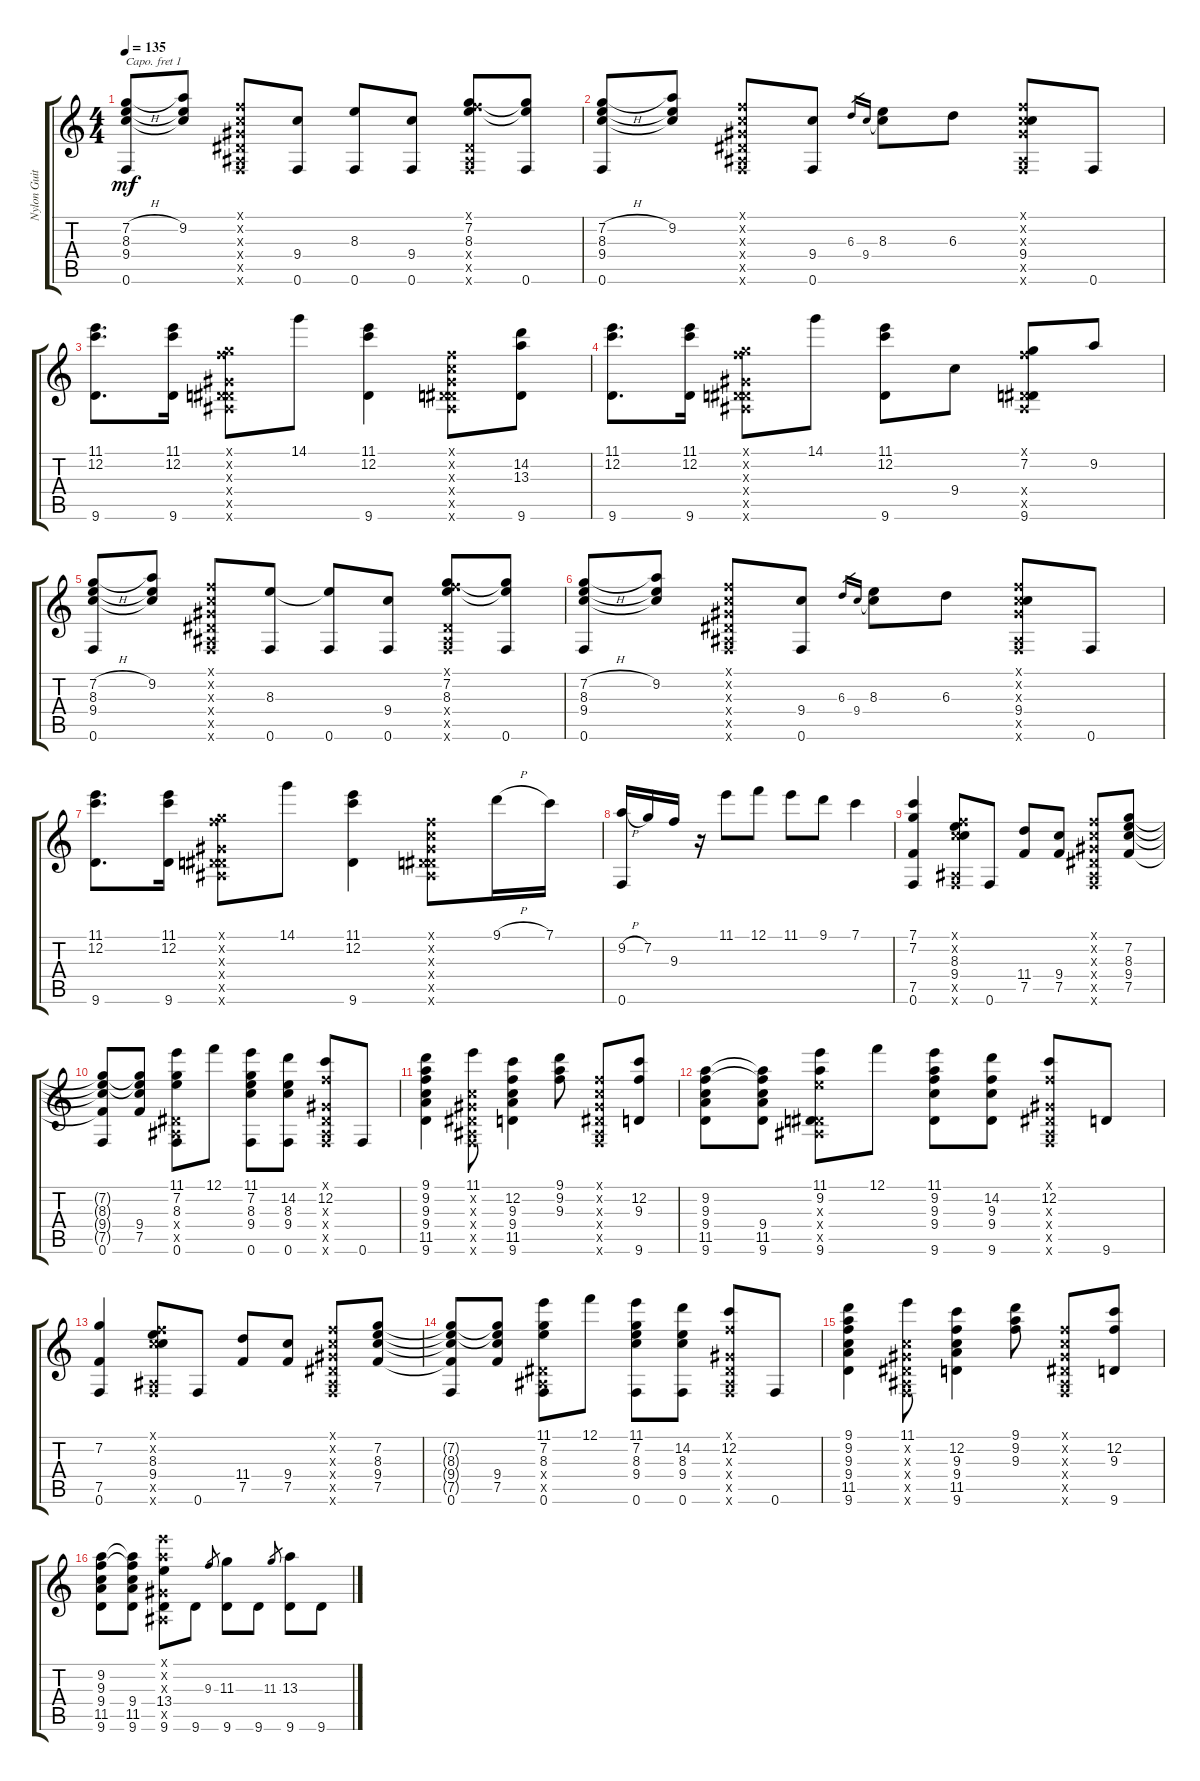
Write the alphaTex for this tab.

\track ("Nylon Guitar" "Nylon Guit") {instrument acousticguitarnylon}
\staff {score tabs}
\capo 1
\tuning (E4 B3 G3 D3 A2 E2) {hide}
\ts (4 4)
\tempo 135
\clef g2
\ks c
(7.2{h} 8.3 9.4 0.6).8{dy mf} (9.2 8.3{t} 9.4{t}).8 (0.1{x} 0.2{x} 0.3{x} 0.4{x} 0.5{x} 0.6{x}).8 (9.4 0.6).8 (8.3 0.6).8 (9.4 0.6).8 (0.1{x} 7.2 8.3 0.4{x} 0.5{x} 0.6{x}).8 (7.2{t} 8.3{t} 0.6).8 |
(7.2{h} 8.3 9.4 0.6).8 (9.2 8.3{t} 9.4{t}).8 (0.1{x} 0.2{x} 0.3{x} 0.4{x} 0.5{x} 0.6{x}).8 (9.4 0.6).8 6.3.16{gr} 9.4.16{gr} (8.3 9.4{t}).8 6.3.8 (0.1{x} 0.2{x} 0.3{x} 9.4 0.5{x} 0.6{x}).8 0.6.8 |
(11.1 12.2 9.6).8{d} (11.1 12.2 9.6).16 (0.1{x} 7.2{x} 0.3{x} 0.4{x} 0.5{x} 9.6{x}).8 14.1.8 (11.1 12.2 9.6).4 (0.1{x} 0.2{x} 0.3{x} 0.4{x} 0.5{x} 9.6{x}).8 (14.2 13.3 9.6).8 |
(11.1 12.2 9.6).8{d} (11.1 12.2 9.6).16 (0.1{x} 7.2{x} 0.3{x} 0.4{x} 0.5{x} 9.6{x}).8 14.1.8 (11.1 12.2 9.6).8 9.4.8 (0.1{x} 7.2 0.4{x} 0.5{x} 9.6).8 9.2.8 |
(7.2{h} 8.3 9.4 0.6).8 (9.2 8.3{t} 9.4{t}).8 (0.1{x} 0.2{x} 0.3{x} 0.4{x} 0.5{x} 0.6{x}).8 (8.3 0.6).8 (8.3{t} 0.6).8 (9.4 0.6).8 (0.1{x} 7.2 8.3 0.4{x} 0.5{x} 0.6{x}).8 (7.2{t} 8.3{t} 0.6).8 |
(7.2{h} 8.3 9.4 0.6).8 (9.2 8.3{t} 9.4{t}).8 (0.1{x} 0.2{x} 0.3{x} 0.4{x} 0.5{x} 0.6{x}).8 (9.4 0.6).8 6.3.16{gr} 9.4.16{gr} (8.3 9.4{t}).8 6.3.8 (0.1{x} 0.2{x} 0.3{x} 9.4 0.5{x} 0.6{x}).8 0.6.8 |
(11.1 12.2 9.6).8{d} (11.1 12.2 9.6).16 (0.1{x} 7.2{x} 0.3{x} 0.4{x} 0.5{x} 9.6{x}).8 14.1.8 (11.1 12.2 9.6).4 (0.1{x} 0.2{x} 0.3{x} 0.4{x} 0.5{x} 9.6{x}).8 9.1{h}.16 7.1.16 |
(9.2{h} 0.6).16 7.2.16 9.3.16 r.16 11.1.8 12.1.8 11.1.8 9.1.8 7.1.4 |
(7.1 7.2 7.5 0.6).4 (0.1{x} 0.2{x} 8.3 9.4 0.5{x} 0.6{x}).8 0.6.8 (11.4 7.5).8 (9.4 7.5).8 (0.1{x} 0.2{x} 0.3{x} 0.4{x} 0.5{x} 0.6{x}).8 (7.2 8.3 9.4 7.5).8 |
(7.2{t} 8.3{t} 9.4{t} 7.5{t} 0.6).8 (7.2{t} 8.3{t} 9.4 7.5).8 (11.1 7.2 8.3 0.4{x} 0.5{x} 0.6).8 12.1.8 (11.1 7.2 8.3 9.4 0.6).8 (14.2 8.3 9.4 0.6).8 (0.1{x} 12.2 0.3{x} 0.4{x} 0.5{x} 0.6{x}).8 0.6.8 |
(9.1 9.2 9.3 9.4 11.5 9.6).4 (11.1 0.2{x} 0.3{x} 0.4{x} 0.5{x} 0.6{x}).8 (12.2 9.3 9.4 11.5 9.6).4 (9.1 9.2 9.3).8 (0.1{x} 0.2{x} 0.3{x} 0.4{x} 0.5{x} 0.6{x}).8 (12.2 9.3 9.6).8 |
(9.2 9.3 9.4 11.5 9.6).8 (9.2{t} 9.3{t} 9.4 11.5 9.6).8 (11.1 9.2 8.3{x} 0.4{x} 0.5{x} 9.6).8 12.1.8 (11.1 9.2 9.3 9.4 9.6).8 (14.2 9.3 9.4 9.6).8 (0.1{x} 12.2 0.3{x} 0.4{x} 0.5{x} 0.6{x}).8 9.6.8 |
(7.2 7.5 0.6).4 (0.1{x} 0.2{x} 8.3 9.4 0.5{x} 0.6{x}).8 0.6.8 (11.4 7.5).8 (9.4 7.5).8 (0.1{x} 0.2{x} 0.3{x} 0.4{x} 0.5{x} 0.6{x}).8 (7.2 8.3 9.4 7.5).8 |
(7.2{t} 8.3{t} 9.4{t} 7.5{t} 0.6).8 (7.2{t} 8.3{t} 9.4 7.5).8 (11.1 7.2 8.3 0.4{x} 0.5{x} 0.6).8 12.1.8 (11.1 7.2 8.3 9.4 0.6).8 (14.2 8.3 9.4 0.6).8 (0.1{x} 12.2 0.3{x} 0.4{x} 0.5{x} 0.6{x}).8 0.6.8 |
(9.1 9.2 9.3 9.4 11.5 9.6).4 (11.1 0.2{x} 0.3{x} 0.4{x} 0.5{x} 0.6{x}).8 (12.2 9.3 9.4 11.5 9.6).4 (9.1 9.2 9.3).8 (0.1{x} 0.2{x} 0.3{x} 0.4{x} 0.5{x} 0.6{x}).8 (12.2 9.3 9.6).8 |
(9.2 9.3 9.4 11.5 9.6).8 (9.2{t} 9.3{t} 9.4 11.5 9.6).8 (11.1{x} 9.2{x} 0.3{x} 13.4 0.5{x} 9.6).8 9.6.8 9.3.8{gr} (11.3 9.6).8 9.6.8 11.3.8{gr} (13.3 9.6).8 9.6.8
